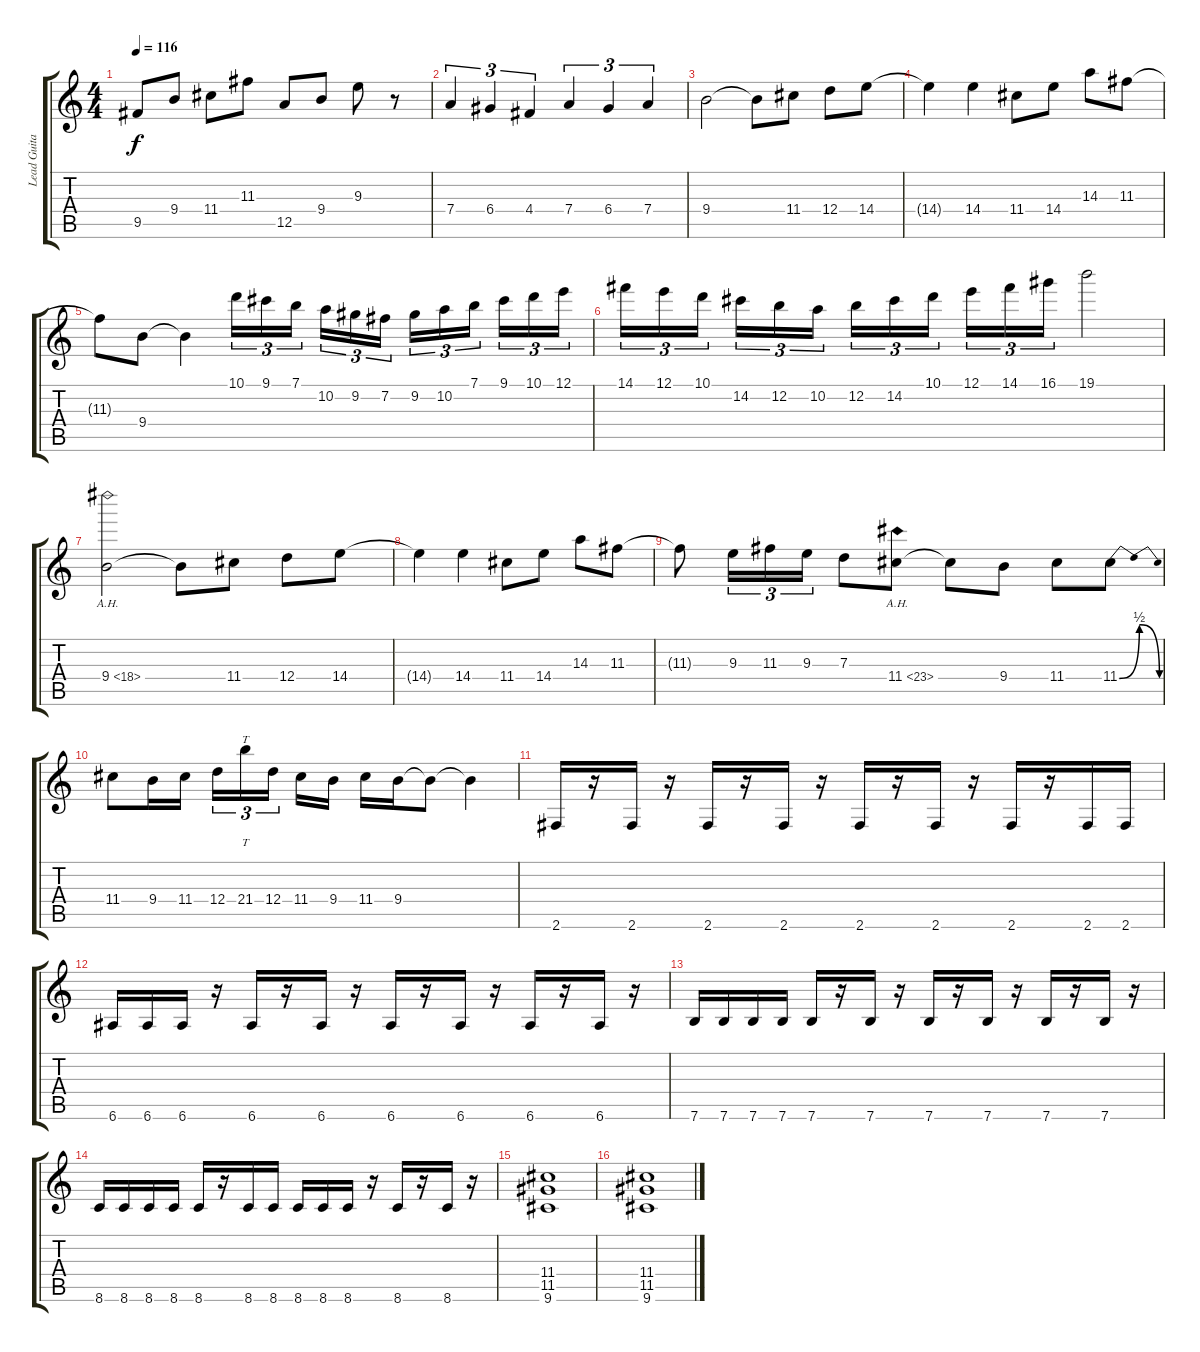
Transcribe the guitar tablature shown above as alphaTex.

\track ("Lead Guitar (P.Rondat)" "Lead Guita") {instrument overdrivenguitar}
\staff {score tabs}
\tuning (E4 B3 G3 D3 A2 E2) {hide}
\ts (4 4)
\tempo 116
\clef g2
\ks c
9.5.8{dy f} 9.4.8 11.4.8 11.3.8 12.5.8 9.4.8 9.3.8 r.8 |
7.4.4{tu (3 2)} 6.4.4{tu (3 2)} 4.4.4{tu (3 2)} 7.4.4{tu (3 2)} 6.4.4{tu (3 2)} 7.4.4{tu (3 2)} |
9.4.2 9.4{t}.8 11.4.8 12.4.8 14.4.8 |
14.4{t}.4 14.4.4 11.4.8 14.4.8 14.3.8 11.3.8 |
11.3{t}.8 9.4.8 9.4{t}.4 10.1.16{tu (3 2)} 9.1.16{tu (3 2)} 7.1.16{tu (3 2)} 10.2.16{tu (3 2)} 9.2.16{tu (3 2)} 7.2.16{tu (3 2)} 9.2.16{tu (3 2)} 10.2.16{tu (3 2)} 7.1.16{tu (3 2)} 9.1.16{tu (3 2)} 10.1.16{tu (3 2)} 12.1.16{tu (3 2)} |
14.1.16{tu (3 2)} 12.1.16{tu (3 2)} 10.1.16{tu (3 2)} 14.2.16{tu (3 2)} 12.2.16{tu (3 2)} 10.2.16{tu (3 2)} 12.2.16{tu (3 2)} 14.2.16{tu (3 2)} 10.1.16{tu (3 2)} 12.1.16{tu (3 2)} 14.1.16{tu (3 2)} 16.1.16{tu (3 2)} 19.1.2 |
9.4{ah 9}.2 9.4{t}.8 11.4.8 12.4.8 14.4.8 |
14.4{t}.4 14.4.4 11.4.8 14.4.8 14.3.8 11.3.8 |
11.3{t}.8 9.3.16{tu (3 2)} 11.3.16{tu (3 2)} 9.3.16{tu (3 2)} 7.3.8 11.4{ah 12}.8 11.4{t}.8 9.4.8 11.4.8 11.4{be (bendrelease 0 0 30 2 45 2 60 0)}.8 |
11.4.8 9.4.16 11.4.16 12.4.16{tu (3 2)} 21.4.16{tt tu (3 2)} 12.4.16{tu (3 2)} 11.4.16 9.4.16 11.4.16 9.4.16 9.4{t}.8 9.4{t}.4 |
2.6.16 r.16 2.6.16 r.16 2.6.16 r.16 2.6.16 r.16 2.6.16 r.16 2.6.16 r.16 2.6.16 r.16 2.6.16 2.6.16 |
6.6.16 6.6.16 6.6.16 r.16 6.6.16 r.16 6.6.16 r.16 6.6.16 r.16 6.6.16 r.16 6.6.16 r.16 6.6.16 r.16 |
7.6.16 7.6.16 7.6.16 7.6.16 7.6.16 r.16 7.6.16 r.16 7.6.16 r.16 7.6.16 r.16 7.6.16 r.16 7.6.16 r.16 |
8.6.16 8.6.16 8.6.16 8.6.16 8.6.16 r.16 8.6.16 8.6.16 8.6.16 8.6.16 8.6.16 r.16 8.6.16 r.16 8.6.16 r.16 |
(11.4 11.5 9.6).1 |
(11.4 11.5 9.6).1
